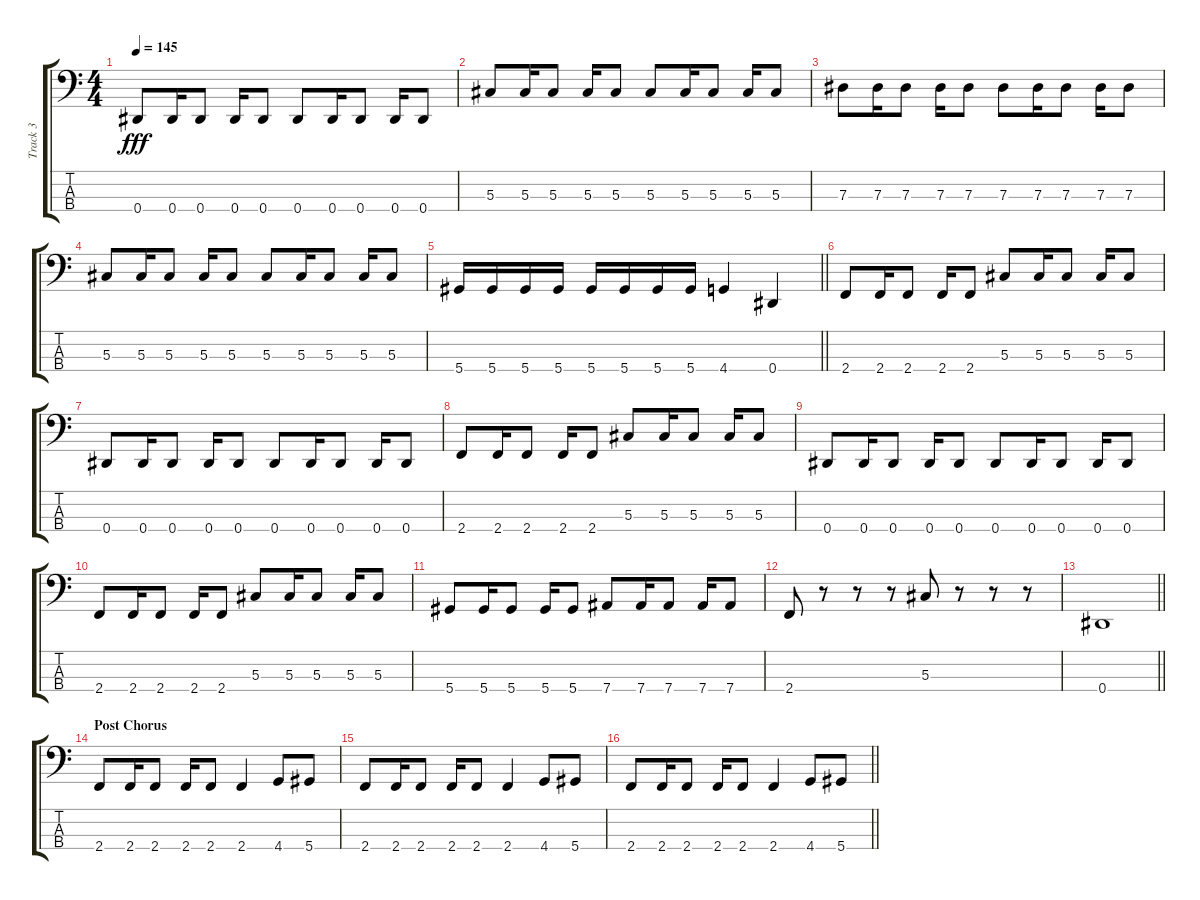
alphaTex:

\track ("Track 3" "Track 3") {instrument electricbassfinger}
\staff {score tabs}
\tuning (Gb2 Db2 Ab1 Eb1) {hide}
\ts (4 4)
\tempo 145
\clef f4
\ks c
0.4.8{dy fff} 0.4.16 0.4.8 0.4.16 0.4.8 0.4.8 0.4.16 0.4.8 0.4.16 0.4.8 |
5.3.8 5.3.16 5.3.8 5.3.16 5.3.8 5.3.8 5.3.16 5.3.8 5.3.16 5.3.8 |
7.3.8 7.3.16 7.3.8 7.3.16 7.3.8 7.3.8 7.3.16 7.3.8 7.3.16 7.3.8 |
5.3.8 5.3.16 5.3.8 5.3.16 5.3.8 5.3.8 5.3.16 5.3.8 5.3.16 5.3.8 |
\barLineRight lightlight
5.4.16 5.4.16 5.4.16 5.4.16 5.4.16 5.4.16 5.4.16 5.4.16 4.4.4 0.4.4 |
2.4.8 2.4.16 2.4.8 2.4.16 2.4.8 5.3.8 5.3.16 5.3.8 5.3.16 5.3.8 |
0.4.8 0.4.16 0.4.8 0.4.16 0.4.8 0.4.8 0.4.16 0.4.8 0.4.16 0.4.8 |
2.4.8 2.4.16 2.4.8 2.4.16 2.4.8 5.3.8 5.3.16 5.3.8 5.3.16 5.3.8 |
0.4.8 0.4.16 0.4.8 0.4.16 0.4.8 0.4.8 0.4.16 0.4.8 0.4.16 0.4.8 |
2.4.8 2.4.16 2.4.8 2.4.16 2.4.8 5.3.8 5.3.16 5.3.8 5.3.16 5.3.8 |
5.4.8 5.4.16 5.4.8 5.4.16 5.4.8 7.4.8 7.4.16 7.4.8 7.4.16 7.4.8 |
2.4.8 r.8 r.8 r.8 5.3.8 r.8 r.8 r.8 |
\barLineRight lightlight
0.4.1 |
\section ("" "Post Chorus")
2.4.8 2.4.16 2.4.8 2.4.16 2.4.8 2.4.4 4.4.8 5.4.8 |
2.4.8 2.4.16 2.4.8 2.4.16 2.4.8 2.4.4 4.4.8 5.4.8 |
\barLineRight lightlight
2.4.8 2.4.16 2.4.8 2.4.16 2.4.8 2.4.4 4.4.8 5.4.8
